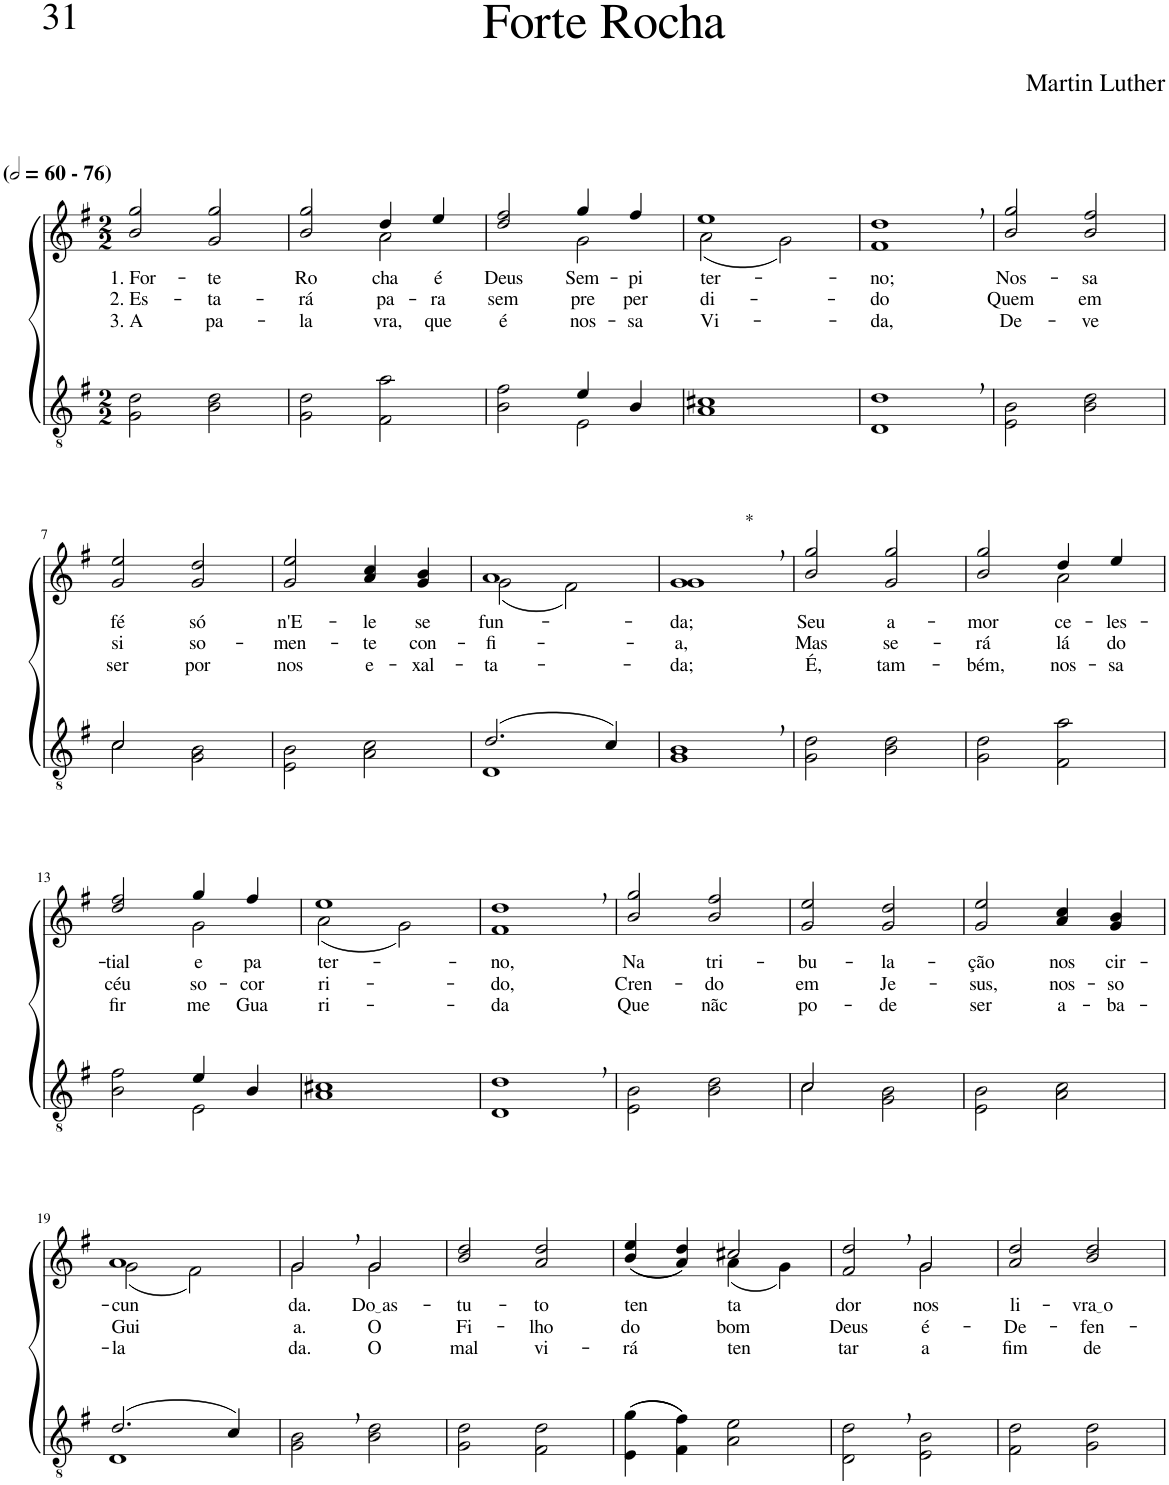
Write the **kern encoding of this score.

**kern	**kern	**text	**text	**text
*part2	*part1	*part1	*part1	*part1
*staff2	*staff1	*staff1	*staff1	*staff1
*I"Parte III e IV	*I"Parte I e II	*	*	*
*clefGv2	*clefG2	*	*	*
*Trd3c5	*Trd3c5	*	*	*
*k[f#]	*k[f#]	*	*	*
*M2/2	*M2/2	*	*	*
*MM120	*MM120	*	*	*
=1	=1	=1	=1	=1
!	!LO:TX:a:B:t=(	!	!	!
!	!LO:TX:a:B:t=- 76)	!	!	!
!	!	!LO:LY:b	!LO:LY:b	!LO:LY:b
2G\ 2d\	2b/ 2gg/	1. For-	2. Es-	3. A
!	!	!LO:LY:b	!LO:LY:b	!LO:LY:b
2B\ 2d\	2g/ 2gg/	-te	-ta-	pa-
=2	=2	=2	=2	=2
!	!	!LO:LY:b	!LO:LY:b	!LO:LY:b
*	*^	*	*	*
2G\ 2d\	2b/ 2gg/	2ryy	Ro-	-rá	-la-
!	!	!	!LO:LY:b	!LO:LY:b	!LO:LY:b
2F#\ 2a\	4dd/	2a\	-cha	pa-	-vra,
!	!	!	!LO:LY:b	!LO:LY:b	!LO:LY:b
.	4ee/	.	é	-ra	que
=3	=3	=3	=3	=3	=3
*^	*	*	*	*	*
!	!	!	!	!LO:LY:b	!LO:LY:b	!LO:LY:b
2ryy	2B\ 2f#\	2dd/ 2ff#/	2ryy	Deus	sem-	é
!	!	!	!	!LO:LY:b	!LO:LY:b	!LO:LY:b
4e/	2E\	4gg/	2g\	Sem-	-pre	nos-
!	!	!	!	!LO:LY:b	!LO:LY:b	!LO:LY:b
4B/	.	4ff#/	.	-pi-	per-	-sa
*v	*v	*	*	*	*	*
=4	=4	=4	=4	=4	=4
!	!	!	!LO:LY:b	!LO:LY:b	!LO:LY:b
1A 1c#X	1ee	(2a\	-ter-	-di-	Vi-
.	.	2g\)	.	.	.
=5	=5	=5	=5	=5	=5
!	!	!	!LO:LY:b	!LO:LY:b	!LO:LY:b
*	*v	*v	*	*	*
1D, 1d,	1f#, 1dd,	-no;	-do	-da,
=6	=6	=6	=6	=6
!	!	!LO:LY:b	!LO:LY:b	!LO:LY:b
2E\ 2B\	2b/ 2gg/	Nos-	Quem	De-
!	!	!LO:LY:b	!LO:LY:b	!LO:LY:b
2B\ 2d\	2b/ 2ff#/	-sa	em	-ve
!!LO:LB:g=z
=7	=7	=7	=7	=7
*^	*	*	*	*
!	!	!	!LO:LY:b	!LO:LY:b	!LO:LY:b
2c/	2c\	2g/ 2ee/	fé	si	ser
!	!	!	!LO:LY:b	!LO:LY:b	!LO:LY:b
2ryy	2G\ 2B\	2g/ 2dd/	só	so-	por
=8	=8	=8	=8	=8	=8
!	!	!	!LO:LY:b	!LO:LY:b	!LO:LY:b
*v	*v	*	*	*	*
2E\ 2B\	2g/ 2ee/	n'E-	-men-	nos
!	!	!LO:LY:b	!LO:LY:b	!LO:LY:b
2A\ 2c\	4a/ 4cc/	-le	-te	e-
!	!	!LO:LY:b	!LO:LY:b	!LO:LY:b
.	4g/ 4b/	se	con-	-xal-
=9	=9	=9	=9	=9
*^	*	*	*	*
!	!	!	!LO:LY:b	!LO:LY:b	!LO:LY:b
*	*	*^	*	*	*
(2.d/	1D	1a	(2g\	fun-	-fi-	-ta-
.	.	.	2f#\)	.	.	.
4c/)	.	.	.	.	.	.
*v	*v	*	*	*	*	*
*	*v	*v	*	*	*
=10	=10	=10	=10	=10
!	!LO:TX:a:t=*	!	!	!
!	!	!LO:LY:b	!LO:LY:b	!LO:LY:b
1G, 1B,	1g, 1g,	-da;	-a,	-da;
=11	=11	=11	=11	=11
!	!	!LO:LY:b	!LO:LY:b	!LO:LY:b
2G\ 2d\	2b/ 2gg/	Seu	Mas	É,
!	!	!LO:LY:b	!LO:LY:b	!LO:LY:b
2B\ 2d\	2g/ 2gg/	a-	se-	tam-
=12	=12	=12	=12	=12
!	!	!LO:LY:b	!LO:LY:b	!LO:LY:b
*	*^	*	*	*
2G\ 2d\	2b/ 2gg/	2ryy	-mor	-rá	-bém,
!	!	!	!LO:LY:b	!LO:LY:b	!LO:LY:b
2F#\ 2a\	4dd/	2a\	ce-	lá	nos-
!	!	!	!LO:LY:b	!LO:LY:b	!LO:LY:b
.	4ee/	.	-les-	do	-sa
!!LO:LB:g=z	!!
=13	=13	=13	=13	=13	=13
*^	*	*	*	*	*
!	!	!	!	!LO:LY:b	!LO:LY:b	!LO:LY:b
2ryy	2B\ 2f#\	2dd/ 2ff#/	2ryy	-tial	céu	fir-
!	!	!	!	!LO:LY:b	!LO:LY:b	!LO:LY:b
4e/	2E\	4gg/	2g\	e	so-	-me
!	!	!	!	!LO:LY:b	!LO:LY:b	!LO:LY:b
4B/	.	4ff#/	.	pa-	-cor-	Gua-
*v	*v	*	*	*	*	*
=14	=14	=14	=14	=14	=14
!	!	!	!LO:LY:b	!LO:LY:b	!LO:LY:b
1A 1c#X	1ee	(2a\	-ter-	-ri-	-ri-
.	.	2g\)	.	.	.
=15	=15	=15	=15	=15	=15
!	!	!	!LO:LY:b	!LO:LY:b	!LO:LY:b
*	*v	*v	*	*	*
1D, 1d,	1f#, 1dd,	-no,	-do,	-da
=16	=16	=16	=16	=16
!	!	!LO:LY:b	!LO:LY:b	!LO:LY:b
2E\ 2B\	2b/ 2gg/	Na	Cren-	Que
!	!	!LO:LY:b	!LO:LY:b	!LO:LY:b
2B\ 2d\	2b/ 2ff#/	tri-	-do	nãc
=17	=17	=17	=17	=17
*^	*	*	*	*
!	!	!	!LO:LY:b	!LO:LY:b	!LO:LY:b
2c/	2c\	2g/ 2ee/	-bu-	em	po-
!	!	!	!LO:LY:b	!LO:LY:b	!LO:LY:b
2ryy	2G\ 2B\	2g/ 2dd/	-la-	Je-	-de
=18	=18	=18	=18	=18	=18
!	!	!	!LO:LY:b	!LO:LY:b	!LO:LY:b
*v	*v	*	*	*	*
2E\ 2B\	2g/ 2ee/	-ção	-sus,	ser
!	!	!LO:LY:b	!LO:LY:b	!LO:LY:b
2A\ 2c\	4a/ 4cc/	nos	nos-	a-
!	!	!LO:LY:b	!LO:LY:b	!LO:LY:b
.	4g/ 4b/	cir-	-so	-ba-
!!LO:LB:g=z
=19	=19	=19	=19	=19
*^	*	*	*	*
!	!	!	!LO:LY:b	!LO:LY:b	!LO:LY:b
*	*	*^	*	*	*
(2.d/	1D	1a	(2g\	-cun-	Gui-	-la-
.	.	.	2f#\)	.	.	.
4c/)	.	.	.	.	.	.
*v	*v	*	*	*	*	*
=20	=20	=20	=20	=20	=20
!	!	!	!LO:LY:b	!LO:LY:b	!LO:LY:b
2G\, 2B\,	2g,/	2g\	-da.	-a.	-da.
!	!	!	!LO:LY:b	!LO:LY:b	!LO:LY:b
2B\ 2d\	2g/	2g\	Do as	O	O
=21	=21	=21	=21	=21	=21
!	!	!	!LO:LY:b	!LO:LY:b	!LO:LY:b
*	*v	*v	*	*	*
2G\ 2d\	2b/ 2dd/	tu-	-Fi-	mal
!	!	!LO:LY:b	!LO:LY:b	!LO:LY:b
2F#\ 2d\	2a/ 2dd/	-to	-lho	vi-
=22	=22	=22	=22	=22
!	!	!LO:LY:b	!LO:LY:b	!LO:LY:b
*	*^	*	*	*
((4E\ 4g\	((4b/ 4ee/	2ryy	ten-	do	-rá
4F#\ 4f#\))	4a/ 4dd/))	.	.	.	.
!	!	!	!LO:LY:b	!LO:LY:b	!LO:LY:b
2A\ 2e\	2cc#X/	(4a\	-ta-	bom	ten-
.	.	4g\)	.	.	.
=23	=23	=23	=23	=23	=23
!	!	!	!LO:LY:b	!LO:LY:b	!LO:LY:b
2D\, 2d\,	2f#/, 2dd/,	2ryy	-dor	Deus	-tar
!	!	!	!LO:LY:b	!LO:LY:b	!LO:LY:b
2E\ 2B\	2g/	2g\	nos	é-	a
=24	=24	=24	=24	=24	=24
!	!	!	!LO:LY:b	!LO:LY:b	!LO:LY:b
*	*v	*v	*	*	*
2F#\ 2d\	2a/ 2dd/	li-	-De-	fim
!	!	!LO:LY:b	!LO:LY:b	!LO:LY:b
2G\ 2d\	2b/ 2dd/	vra o	-fen-	de
=	=	=	=	=
*-	*-	*-	*-	*-
